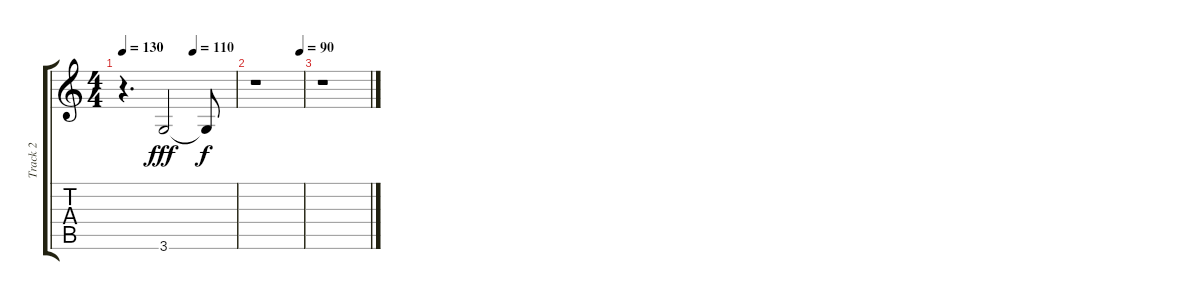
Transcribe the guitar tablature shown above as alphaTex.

\track ("Track 2" "Track 2") {instrument electricbassfinger}
\staff {score tabs}
\tuning (E4 B3 G3 D3 A2 E2) {hide}
\ts (4 4)
\tempo 130
\tempo (110 0.625)
\clef g2
\ks c
r.4{d dy fff} 3.6.2 3.6{t}.8{dy f} |
\tempo (90 0.9375)
r.1 |
r.1
